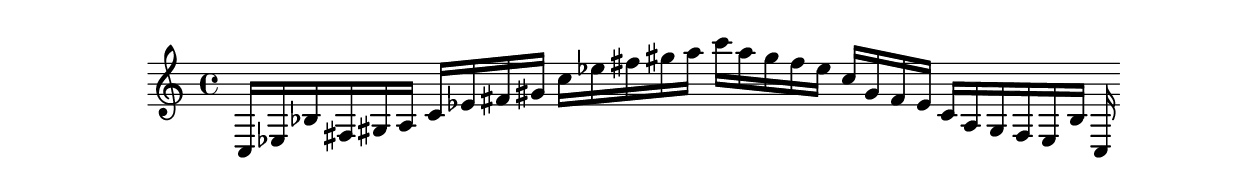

\new PianoStaff <<
\cadenzaOn
\new Staff = "right" {
\clef treble
    c16 [ ees bes fis gis a ]
    c' [ ees' fis' gis' ]
    c'' [ ees'' fis'' gis'' a'' ]
    c''' [ a'' gis'' fis'' ees'' ]
    c'' [ gis' fis' ees' ]
    c' [ a gis fis ees bes ]
    c
}
>>
